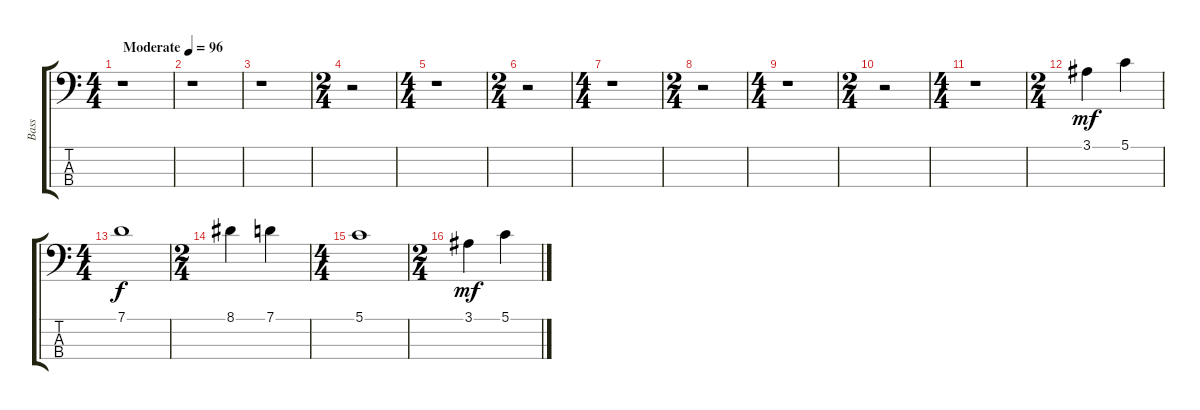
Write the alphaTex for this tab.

\track ("Bass" "Bass") {instrument electricbassfinger}
\staff {score tabs}
\tuning (G2 D2 A1 E1) {hide}
\ts (4 4)
\tempo (96 "Moderate")
\clef f4
\ks c
r.1{dy mf instrument electricbassfinger} |
r.1 |
r.1 |
\ts (2 4)
r.2 |
\ts (4 4)
r.1 |
\ts (2 4)
r.2 |
\ts (4 4)
r.1 |
\ts (2 4)
r.2 |
\ts (4 4)
r.1 |
\ts (2 4)
r.2 |
\ts (4 4)
r.1 |
\ts (2 4)
3.1.4 5.1.4 |
\ts (4 4)
7.1.1{dy f} |
\ts (2 4)
8.1.4 7.1.4 |
\ts (4 4)
5.1.1 |
\ts (2 4)
3.1.4{dy mf} 5.1.4
